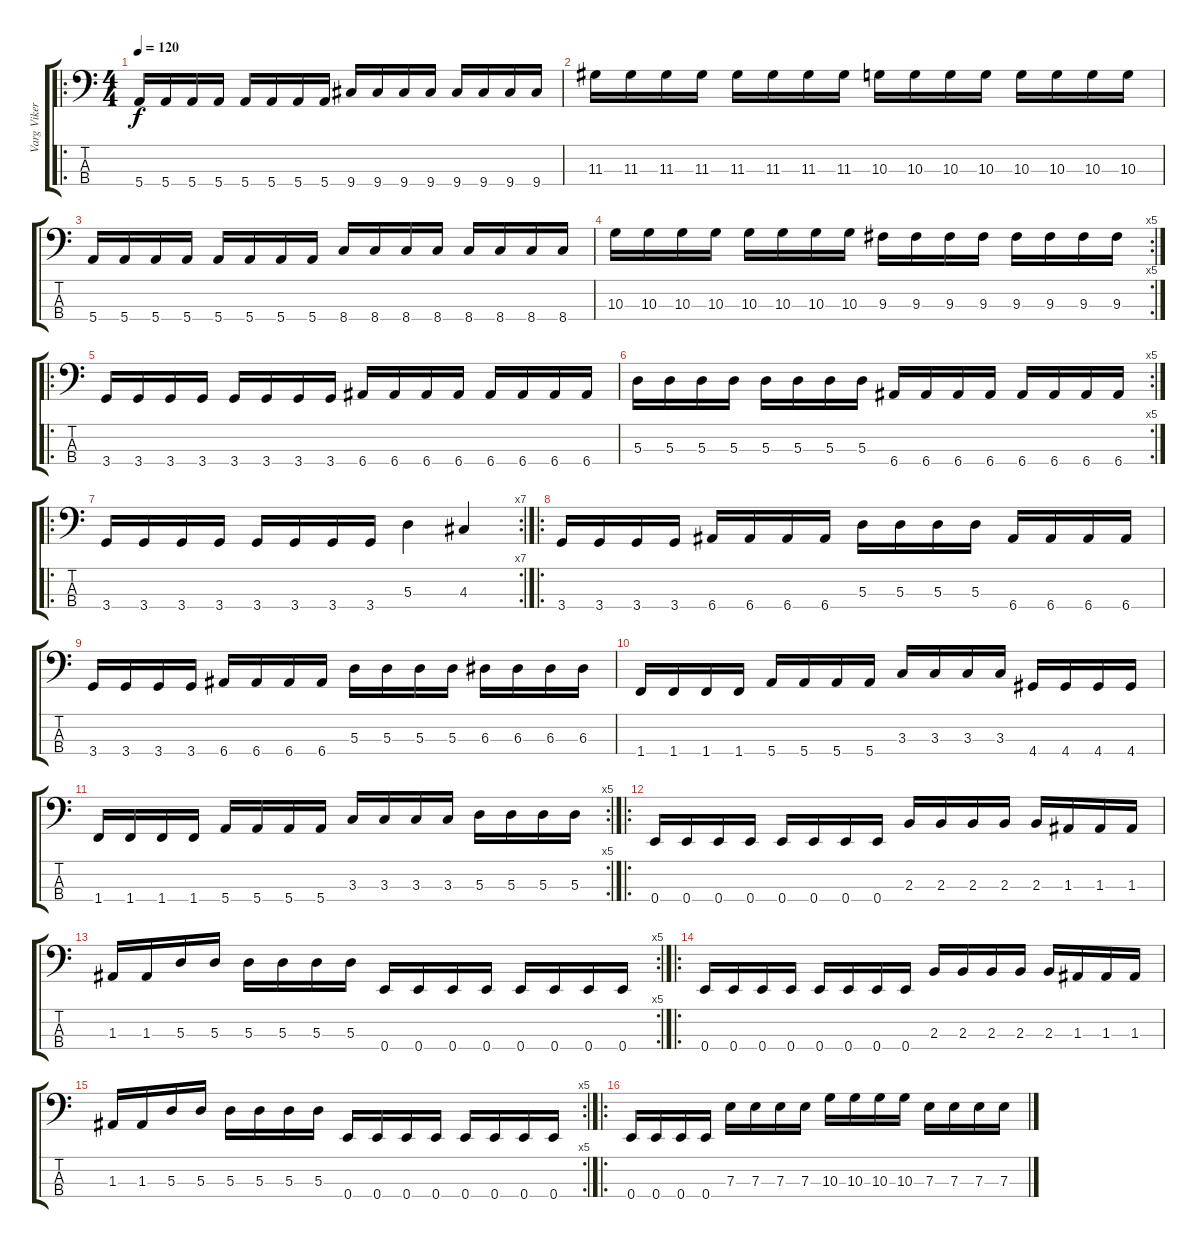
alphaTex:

\track ("Varg Vikernes - Bass" "Varg Viker") {instrument electricbasspick}
\staff {score tabs}
\tuning (G2 D2 A1 E1) {hide}
\ro
\ts (4 4)
\tempo 120
\clef f4
\ks c
5.4.16{dy f instrument electricbasspick} 5.4.16 5.4.16 5.4.16 5.4.16 5.4.16 5.4.16 5.4.16 9.4.16 9.4.16 9.4.16 9.4.16 9.4.16 9.4.16 9.4.16 9.4.16 |
11.3.16 11.3.16 11.3.16 11.3.16 11.3.16 11.3.16 11.3.16 11.3.16 10.3.16 10.3.16 10.3.16 10.3.16 10.3.16 10.3.16 10.3.16 10.3.16 |
5.4.16 5.4.16 5.4.16 5.4.16 5.4.16 5.4.16 5.4.16 5.4.16 8.4.16 8.4.16 8.4.16 8.4.16 8.4.16 8.4.16 8.4.16 8.4.16 |
\rc 5
10.3.16 10.3.16 10.3.16 10.3.16 10.3.16 10.3.16 10.3.16 10.3.16 9.3.16 9.3.16 9.3.16 9.3.16 9.3.16 9.3.16 9.3.16 9.3.16 |
\ro
3.4.16 3.4.16 3.4.16 3.4.16 3.4.16 3.4.16 3.4.16 3.4.16 6.4.16 6.4.16 6.4.16 6.4.16 6.4.16 6.4.16 6.4.16 6.4.16 |
\rc 5
5.3.16 5.3.16 5.3.16 5.3.16 5.3.16 5.3.16 5.3.16 5.3.16 6.4.16 6.4.16 6.4.16 6.4.16 6.4.16 6.4.16 6.4.16 6.4.16 |
\ro
\rc 7
3.4.16 3.4.16 3.4.16 3.4.16 3.4.16 3.4.16 3.4.16 3.4.16 5.3.4 4.3.4 |
\ro
3.4.16 3.4.16 3.4.16 3.4.16 6.4.16 6.4.16 6.4.16 6.4.16 5.3.16 5.3.16 5.3.16 5.3.16 6.4.16 6.4.16 6.4.16 6.4.16 |
3.4.16 3.4.16 3.4.16 3.4.16 6.4.16 6.4.16 6.4.16 6.4.16 5.3.16 5.3.16 5.3.16 5.3.16 6.3.16 6.3.16 6.3.16 6.3.16 |
1.4.16 1.4.16 1.4.16 1.4.16 5.4.16 5.4.16 5.4.16 5.4.16 3.3.16 3.3.16 3.3.16 3.3.16 4.4.16 4.4.16 4.4.16 4.4.16 |
\rc 5
1.4.16 1.4.16 1.4.16 1.4.16 5.4.16 5.4.16 5.4.16 5.4.16 3.3.16 3.3.16 3.3.16 3.3.16 5.3.16 5.3.16 5.3.16 5.3.16 |
\ro
0.4.16 0.4.16 0.4.16 0.4.16 0.4.16 0.4.16 0.4.16 0.4.16 2.3.16 2.3.16 2.3.16 2.3.16 2.3.16 1.3.16 1.3.16 1.3.16 |
\rc 5
1.3.16 1.3.16 5.3.16 5.3.16 5.3.16 5.3.16 5.3.16 5.3.16 0.4.16 0.4.16 0.4.16 0.4.16 0.4.16 0.4.16 0.4.16 0.4.16 |
\ro
0.4.16 0.4.16 0.4.16 0.4.16 0.4.16 0.4.16 0.4.16 0.4.16 2.3.16 2.3.16 2.3.16 2.3.16 2.3.16 1.3.16 1.3.16 1.3.16 |
\rc 5
1.3.16 1.3.16 5.3.16 5.3.16 5.3.16 5.3.16 5.3.16 5.3.16 0.4.16 0.4.16 0.4.16 0.4.16 0.4.16 0.4.16 0.4.16 0.4.16 |
\ro
0.4.16 0.4.16 0.4.16 0.4.16 7.3.16 7.3.16 7.3.16 7.3.16 10.3.16 10.3.16 10.3.16 10.3.16 7.3.16 7.3.16 7.3.16 7.3.16
